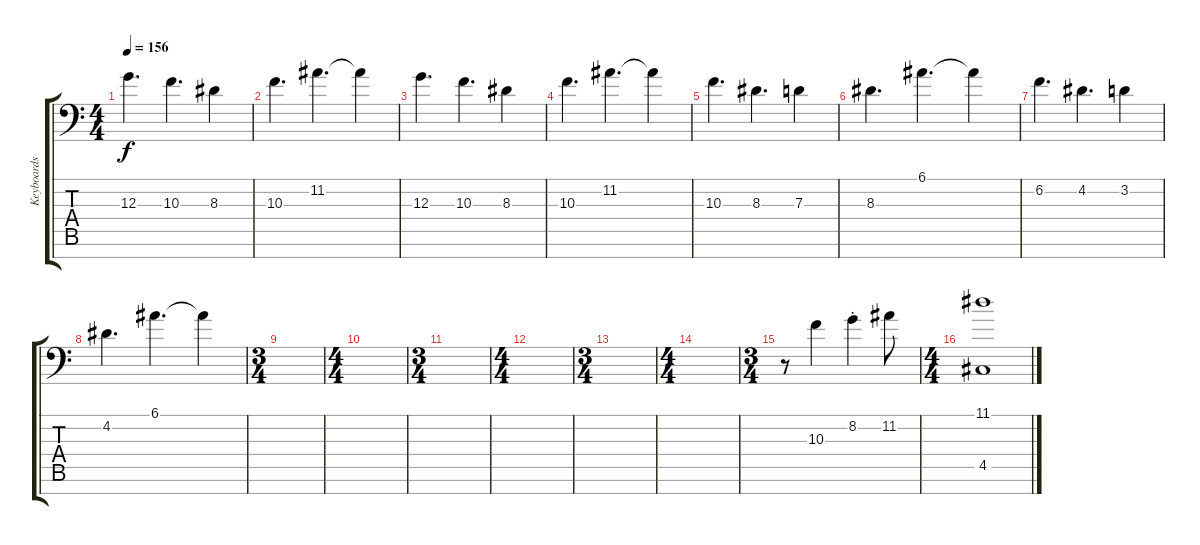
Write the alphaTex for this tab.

\track ("Keyboards Lead 1" "Keyboards ") {instrument lead2sawtooth}
\staff {score tabs}
\tuning (E4 B3 G3 D3 A2 E2 G1) {hide}
\ts (4 4)
\tempo 156
\clef f4
\ks c
12.3.4{d dy f} 10.3.4{d} 8.3.4 |
10.3.4{d} 11.2.4{d} 11.2{t}.4 |
12.3.4{d} 10.3.4{d} 8.3.4 |
10.3.4{d} 11.2.4{d} 11.2{t}.4 |
10.3.4{d} 8.3.4{d} 7.3.4 |
8.3.4{d} 6.1.4{d} 6.1{t}.4 |
6.2.4{d} 4.2.4{d} 3.2.4 |
4.2.4{d} 6.1.4{d} 6.1{t}.4 |
\ts (3 4)
|
\ts (4 4)
|
\ts (3 4)
|
\ts (4 4)
|
\ts (3 4)
|
\ts (4 4)
|
\ts (3 4)
r.8 10.3.4 8.2{st}.4 11.2.8 |
\ts (4 4)
(11.1 4.5).1
